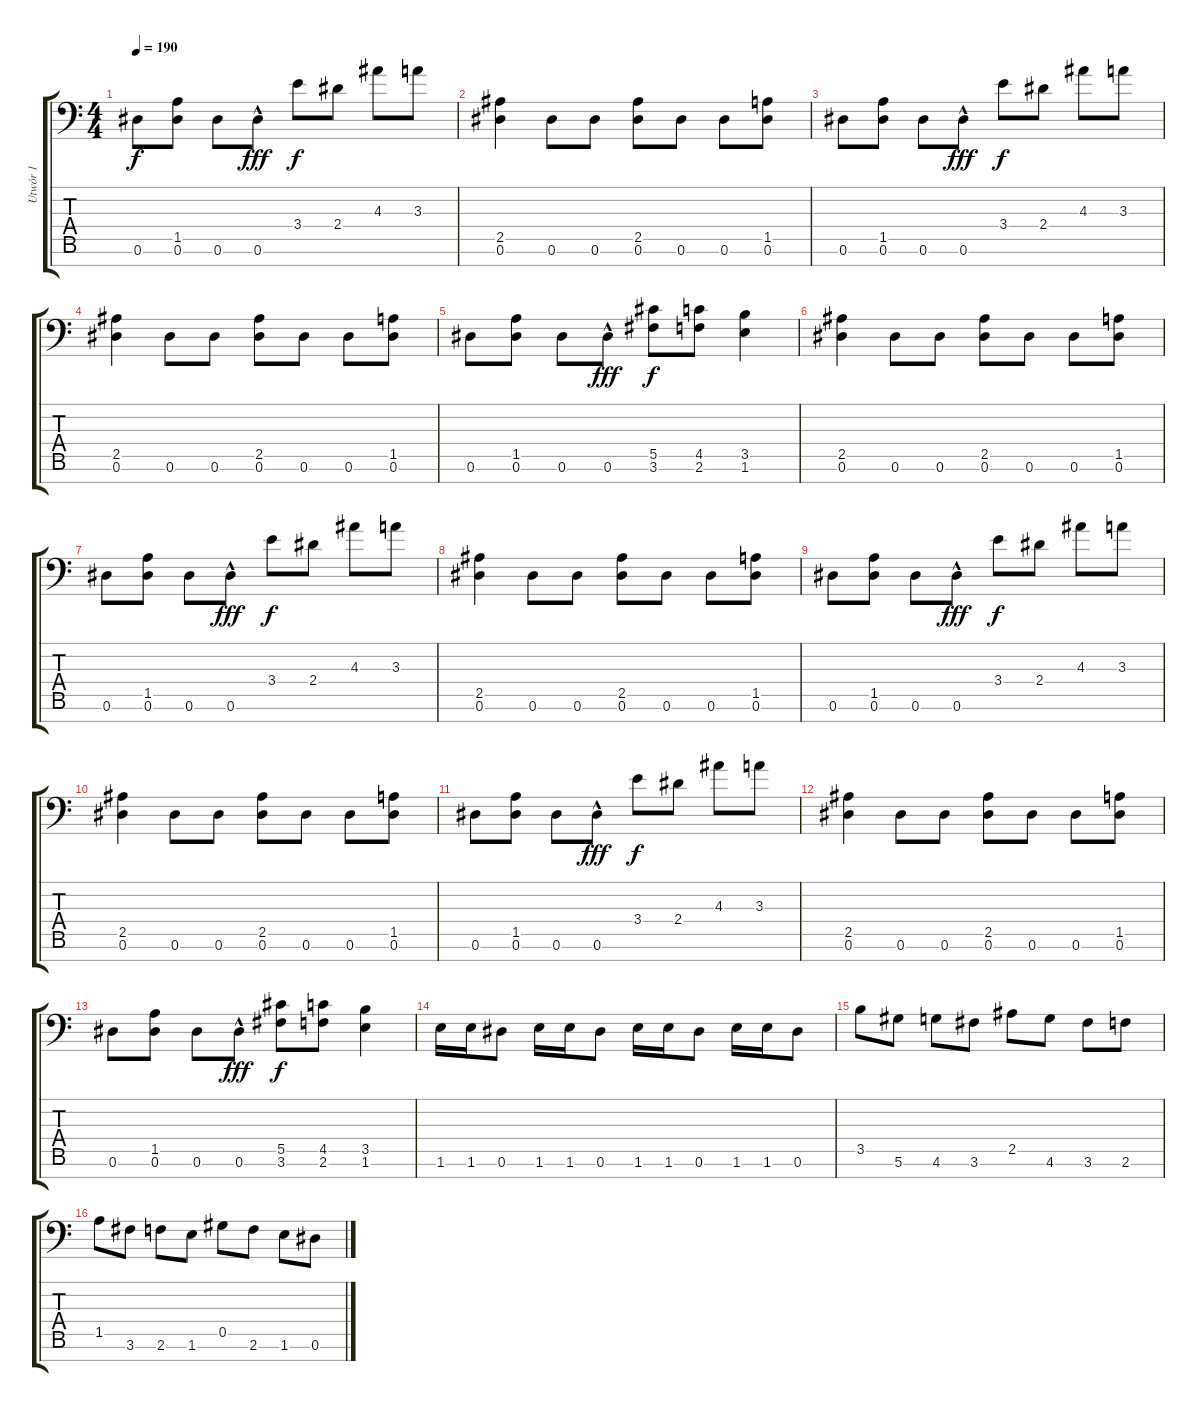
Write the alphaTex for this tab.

\track ("Utwór 1" "Utwór 1") {instrument electricguitarclean}
\staff {score tabs}
\tuning (Eb4 Bb3 Gb3 Db3 Ab2 Eb2 Bb1) {hide}
\ts (4 4)
\tempo 190
\clef f4
\ks c
0.6.8{dy f} (1.5 0.6).8 0.6.8 0.6{hac}.8{dy fff} 3.4.8{dy f} 2.4.8 4.3.8 3.3.8 |
(2.5 0.6).4 0.6.8 0.6.8 (2.5 0.6).8 0.6.8 0.6.8 (1.5 0.6).8 |
0.6.8 (1.5 0.6).8 0.6.8 0.6{hac}.8{dy fff} 3.4.8{dy f} 2.4.8 4.3.8 3.3.8 |
(2.5 0.6).4 0.6.8 0.6.8 (2.5 0.6).8 0.6.8 0.6.8 (1.5 0.6).8 |
0.6.8 (1.5 0.6).8 0.6.8 0.6{hac}.8{dy fff} (5.5 3.6).8{dy f} (4.5 2.6).8 (3.5 1.6).4 |
(2.5 0.6).4 0.6.8 0.6.8 (2.5 0.6).8 0.6.8 0.6.8 (1.5 0.6).8 |
0.6.8 (1.5 0.6).8 0.6.8 0.6{hac}.8{dy fff} 3.4.8{dy f} 2.4.8 4.3.8 3.3.8 |
(2.5 0.6).4 0.6.8 0.6.8 (2.5 0.6).8 0.6.8 0.6.8 (1.5 0.6).8 |
0.6.8 (1.5 0.6).8 0.6.8 0.6{hac}.8{dy fff} 3.4.8{dy f} 2.4.8 4.3.8 3.3.8 |
(2.5 0.6).4 0.6.8 0.6.8 (2.5 0.6).8 0.6.8 0.6.8 (1.5 0.6).8 |
0.6.8 (1.5 0.6).8 0.6.8 0.6{hac}.8{dy fff} 3.4.8{dy f} 2.4.8 4.3.8 3.3.8 |
(2.5 0.6).4 0.6.8 0.6.8 (2.5 0.6).8 0.6.8 0.6.8 (1.5 0.6).8 |
0.6.8 (1.5 0.6).8 0.6.8 0.6{hac}.8{dy fff} (5.5 3.6).8{dy f} (4.5 2.6).8 (3.5 1.6).4 |
1.6.16 1.6.16 0.6.8 1.6.16 1.6.16 0.6.8 1.6.16 1.6.16 0.6.8 1.6.16 1.6.16 0.6.8 |
3.5.8 5.6.8 4.6.8 3.6.8 2.5.8 4.6.8 3.6.8 2.6.8 |
1.5.8 3.6.8 2.6.8 1.6.8 0.5.8 2.6.8 1.6.8 0.6.8
